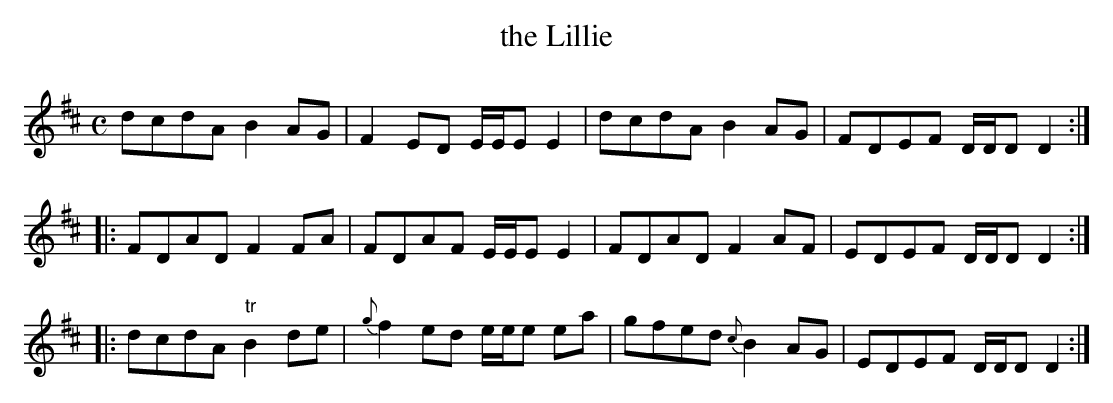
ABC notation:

X:1
T:the Lillie
M:C
K:D
dcdA B2AG| F2ED E/E/E E2| dcdA B2AG| FDEF D/D/D D2::
FDAD F2FA| FDAF E/E/E E2| FDAD F2AF| EDEF D/D/D D2::
dcdA "tr"B2de| {g}f2ed e/e/e ea|\
gfed {c}B2AG| EDEF D/D/D D2:|
